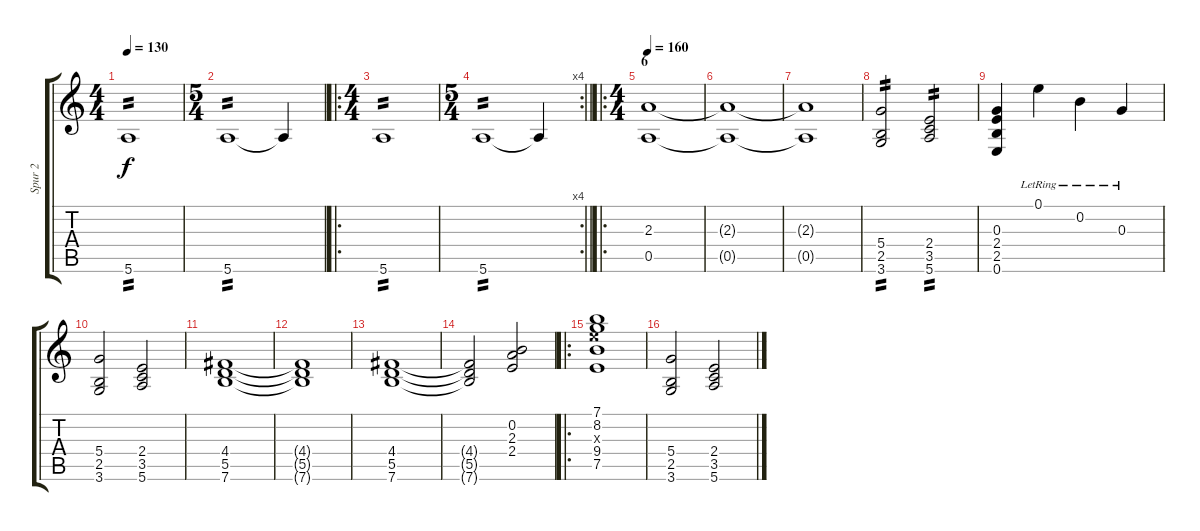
\track ("Spur 2" "Spur 2") {instrument distortionguitar}
\staff {score tabs}
\tuning (E4 B3 G3 D3 A2 E2) {hide}
\ts (4 4)
\tempo 130
\clef g2
\ks c
5.6.1{tp 2 dy f} |
\ts (5 4)
5.6.1{tp 2} 5.6{t}.4 |
\ro
\ts (4 4)
5.6.1{tp 2} |
\rc 4
\ts (5 4)
\barLineRight lightlight
5.6.1{tp 2} 5.6{t}.4 |
\ro
\ts (4 4)
\section ("" "6")
\tempo 160
(2.3 0.5).1 |
(2.3{t} 0.5{t}).1 |
(2.3{t} 0.5{t}).1 |
(5.4 2.5 3.6).2{tp 2} (2.4 3.5 5.6).2{tp 2} |
(0.3 2.4 2.5 0.6).4 0.1{lr}.4 0.2{lr}.4 0.3{lr}.4 |
(5.4 2.5 3.6).2 (2.4 3.5 5.6).2 |
(4.4 5.5 7.6).1 |
(4.4{t} 5.5{t} 7.6{t}).1 |
(4.4 5.5 7.6).1 |
(4.4{t} 5.5{t} 7.6{t}).2 (0.2 2.3 2.4).2 |
\ro
(7.1 8.2 9.3{x} 9.4 7.5).1 |
(5.4 2.5 3.6).2 (2.4 3.5 5.6).2
